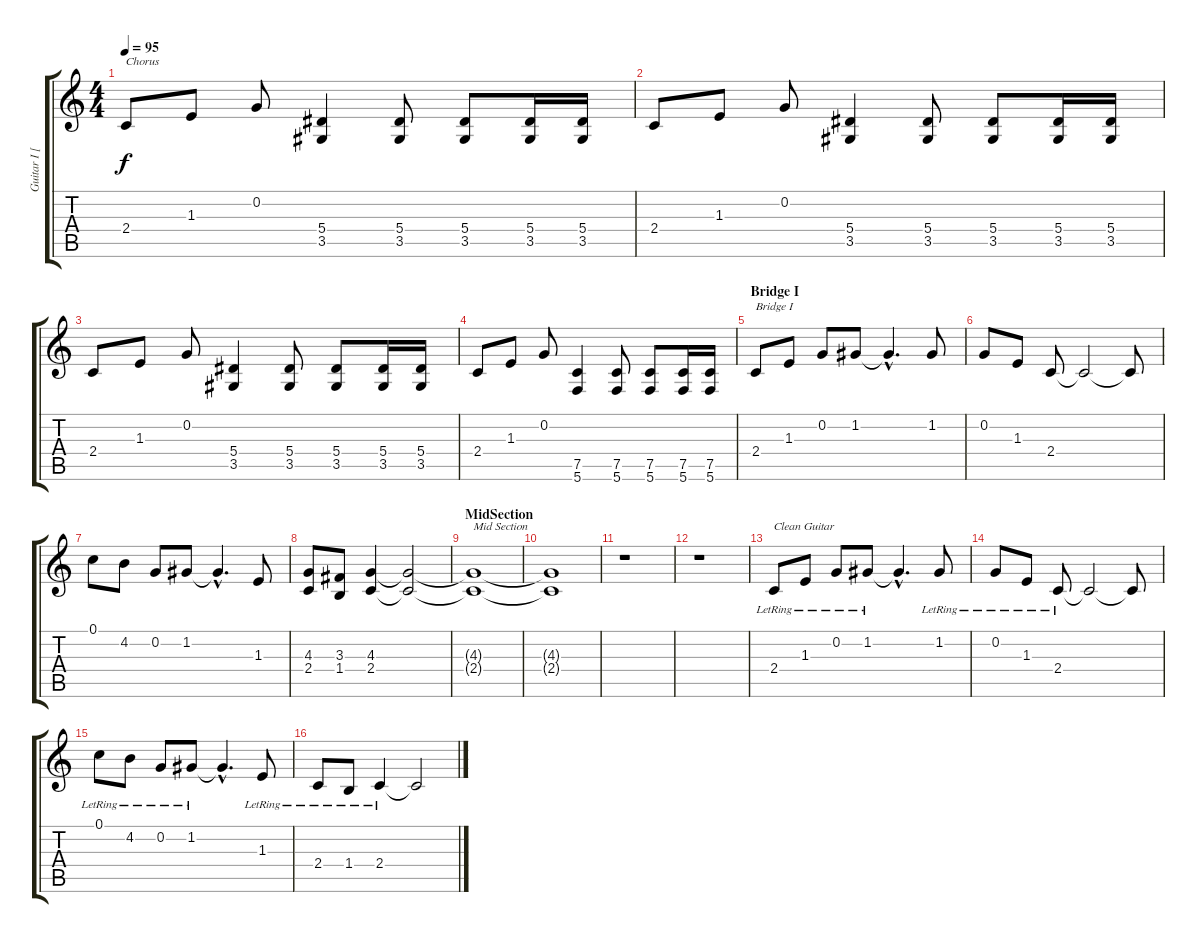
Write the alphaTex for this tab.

\track ("Guitar I [Adam Agius]" "Guitar I [") {instrument distortionguitar}
\staff {score tabs}
\tuning (C4 G3 Eb3 Bb2 F2 C2) {hide}
\ts (4 4)
\tempo 95
\clef g2
\ks c
2.4.8{txt "Chorus" dy f} 1.3.8 0.2.8 (5.4 3.5).4 (5.4 3.5).8 (5.4 3.5).8 (5.4 3.5).16 (5.4 3.5).16 |
2.4.8 1.3.8 0.2.8 (5.4 3.5).4 (5.4 3.5).8 (5.4 3.5).8 (5.4 3.5).16 (5.4 3.5).16 |
2.4.8 1.3.8 0.2.8 (5.4 3.5).4 (5.4 3.5).8 (5.4 3.5).8 (5.4 3.5).16 (5.4 3.5).16 |
2.4.8 1.3.8 0.2.8 (7.5 5.6).4 (7.5 5.6).8 (7.5 5.6).8 (7.5 5.6).16 (7.5 5.6).16 |
\section ("" "Bridge I")
2.4.8{txt "Bridge I" instrument distortionguitar} 1.3.8 0.2.8 1.2.8 1.2{hac t}.4{d} 1.2.8 |
0.2.8 1.3.8 2.4.8 2.4{t}.2 2.4{t}.8 |
0.1.8 4.2.8 0.2.8 1.2.8 1.2{hac t}.4{d} 1.3.8 |
(4.3 2.4).8 (3.3 1.4).8 (4.3 2.4).4 (4.3{t} 2.4{t}).2 |
\section ("" "MidSection")
(4.3{t} 2.4{t}).1{txt "Mid Section" volume 0} |
(4.3{t} 2.4{t}).1 |
r.1 |
r.1 |
2.4{lr}.8{txt "Clean Guitar" volume 16 instrument electricguitarjazz} 1.3{lr}.8 0.2{lr}.8 1.2{lr}.8 1.2{hac t}.4{d} 1.2{lr}.8 |
0.2{lr}.8 1.3{lr}.8 2.4{lr}.8 2.4{t}.2 2.4{t}.8 |
0.1{lr}.8 4.2{lr}.8 0.2{lr}.8 1.2{lr}.8 1.2{hac t}.4{d} 1.3{lr}.8 |
2.4{lr}.8 1.4{lr}.8 2.4{lr}.4 2.4{t}.2
